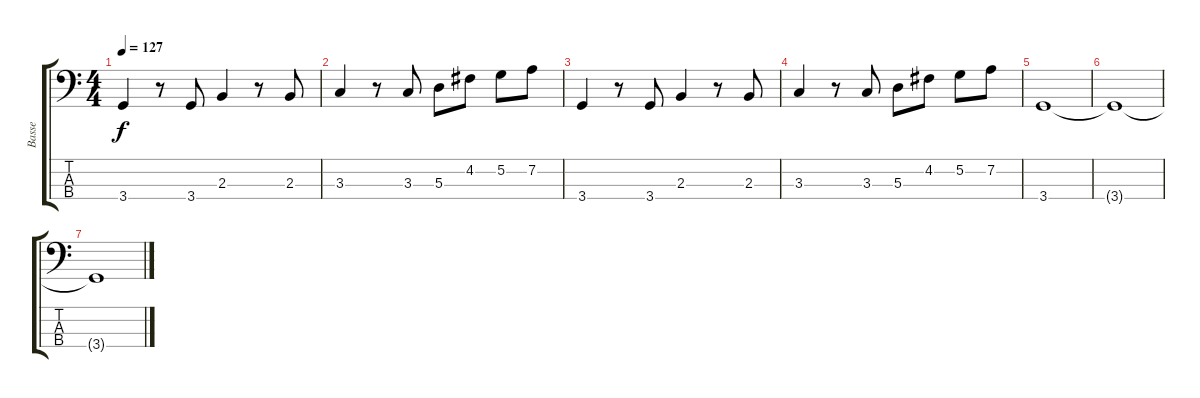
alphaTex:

\track ("Basse" "Basse") {instrument electricbassfinger}
\staff {score tabs}
\tuning (G2 D2 A1 E1) {hide}
\ts (4 4)
\tempo 127
\clef f4
\ks c
3.4.4{dy f} r.8 3.4.8 2.3.4 r.8 2.3.8 |
3.3.4 r.8 3.3.8 5.3.8 4.2.8 5.2.8 7.2.8 |
3.4.4 r.8 3.4.8 2.3.4 r.8 2.3.8 |
3.3.4 r.8 3.3.8 5.3.8 4.2.8 5.2.8 7.2.8 |
3.4.1{volume 0} |
3.4{t}.1 |
3.4{t}.1
